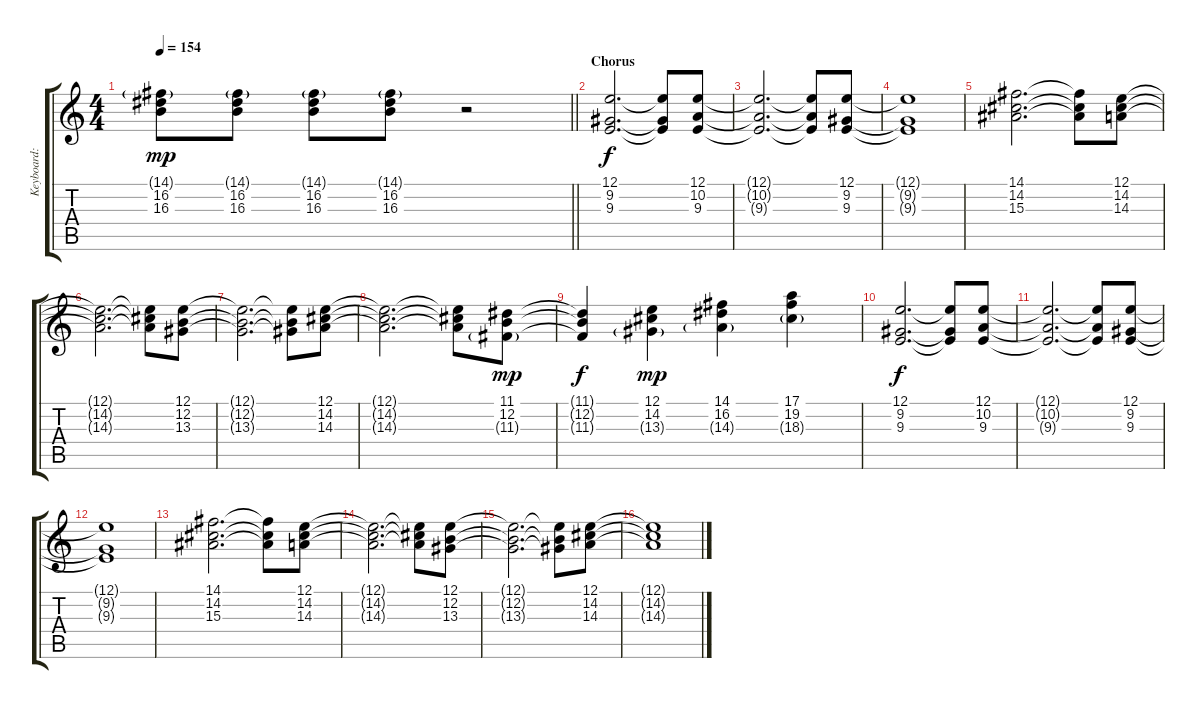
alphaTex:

\track ("Keyboard: Tsumugi Kotobuki" "Keyboard: ") {instrument lead2sawtooth}
\staff {score tabs}
\tuning (E4 B3 G3 D3 A2 E2) {hide}
\ts (4 4)
\tempo 154
\clef g2
\barLineRight lightlight
\ks c
(14.1{g} 16.2 16.3).8{dy mp} (14.1{g} 16.2 16.3).8 (14.1{g} 16.2 16.3).8 (14.1{g} 16.2 16.3).8 r.2 |
\section ("" "Chorus")
(12.1 9.2 9.3).2{d dy f} (12.1{t} 9.2{t} 9.3{t}).8 (12.1 10.2 9.3).8 |
(12.1{t} 10.2{t} 9.3{t}).2{d} (12.1{t} 10.2{t} 9.3{t}).8 (12.1 9.2 9.3).8 |
(12.1{t} 9.2{t} 9.3{t}).1 |
(14.1 14.2 15.3).2{d} (14.1{t} 14.2{t} 15.3{t}).8 (12.1 14.2 14.3).8 |
(12.1{t} 14.2{t} 14.3{t}).2{d} (12.1{t} 14.2{t} 14.3{t}).8 (12.1 12.2 13.3).8 |
(12.1{t} 12.2{t} 13.3{t}).2{d} (12.1{t} 12.2{t} 13.3{t}).8 (12.1 14.2 14.3).8 |
(12.1{t} 14.2{t} 14.3{t}).2{d} (12.1{t} 14.2{t} 14.3{t}).8 (11.1 12.2 11.3{g}).8{dy mp} |
(11.1{t} 12.2{t} 11.3{t}).4{dy f} (12.1 14.2 13.3{g}).4{dy mp} (14.1 16.2 14.3{g}).4 (17.1 19.2 18.3{g}).4 |
(12.1 9.2 9.3).2{d dy f} (12.1{t} 9.2{t} 9.3{t}).8 (12.1 10.2 9.3).8 |
(12.1{t} 10.2{t} 9.3{t}).2{d} (12.1{t} 10.2{t} 9.3{t}).8 (12.1 9.2 9.3).8 |
(12.1{t} 9.2{t} 9.3{t}).1 |
(14.1 14.2 15.3).2{d} (14.1{t} 14.2{t} 15.3{t}).8 (12.1 14.2 14.3).8 |
(12.1{t} 14.2{t} 14.3{t}).2{d} (12.1{t} 14.2{t} 14.3{t}).8 (12.1 12.2 13.3).8 |
(12.1{t} 12.2{t} 13.3{t}).2{d} (12.1{t} 12.2{t} 13.3{t}).8 (12.1 14.2 14.3).8 |
(12.1{t} 14.2{t} 14.3{t}).1
